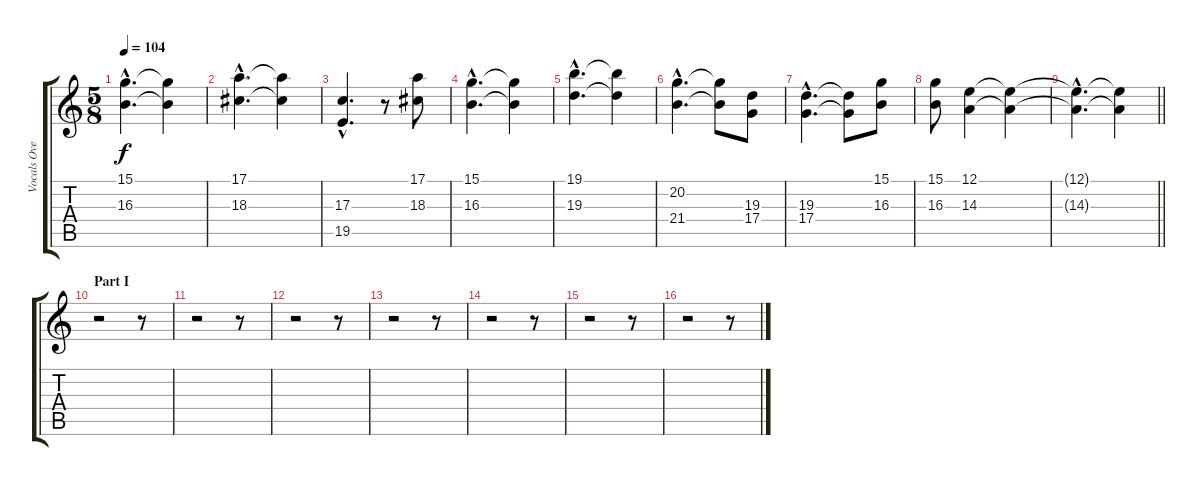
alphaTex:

\track ("Vocals Overdub" "Vocals Ove") {instrument trumpet}
\staff {score tabs}
\tuning (E4 B3 G3 D3 A2 E2) {hide}
\ts (5 8)
\tempo 104
\clef g2
\ks c
(15.1{hac} 16.3{hac}).4{d dy f} (15.1{t} 16.3{t}).4 |
(17.1{hac} 18.3{hac}).4{d} (17.1{t} 18.3{t}).4 |
(17.3{hac} 19.5{hac}).4{d} r.8 (17.1 18.3).8 |
(15.1{hac} 16.3{hac}).4{d} (15.1{t} 16.3{t}).4 |
(19.1{hac} 19.3{hac}).4{d} (19.1{t} 19.3{t}).4 |
(20.2{hac} 21.4{hac}).4{d} (20.2{t} 21.4{t}).8 (19.3 17.4).8 |
(19.3{hac} 17.4{hac}).4{d} (19.3{t} 17.4{t}).8 (15.1 16.3).8 |
(15.1 16.3).8 (12.1 14.3).4 (12.1{t} 14.3{t}).4 |
\barLineRight lightlight
(12.1{hac t} 14.3{hac t}).4{d} (12.1{t} 14.3{t}).4 |
\section ("" "Part I")
r.2 r.8 |
r.2 r.8 |
r.2 r.8 |
r.2 r.8 |
r.2 r.8 |
r.2 r.8 |
r.2 r.8
